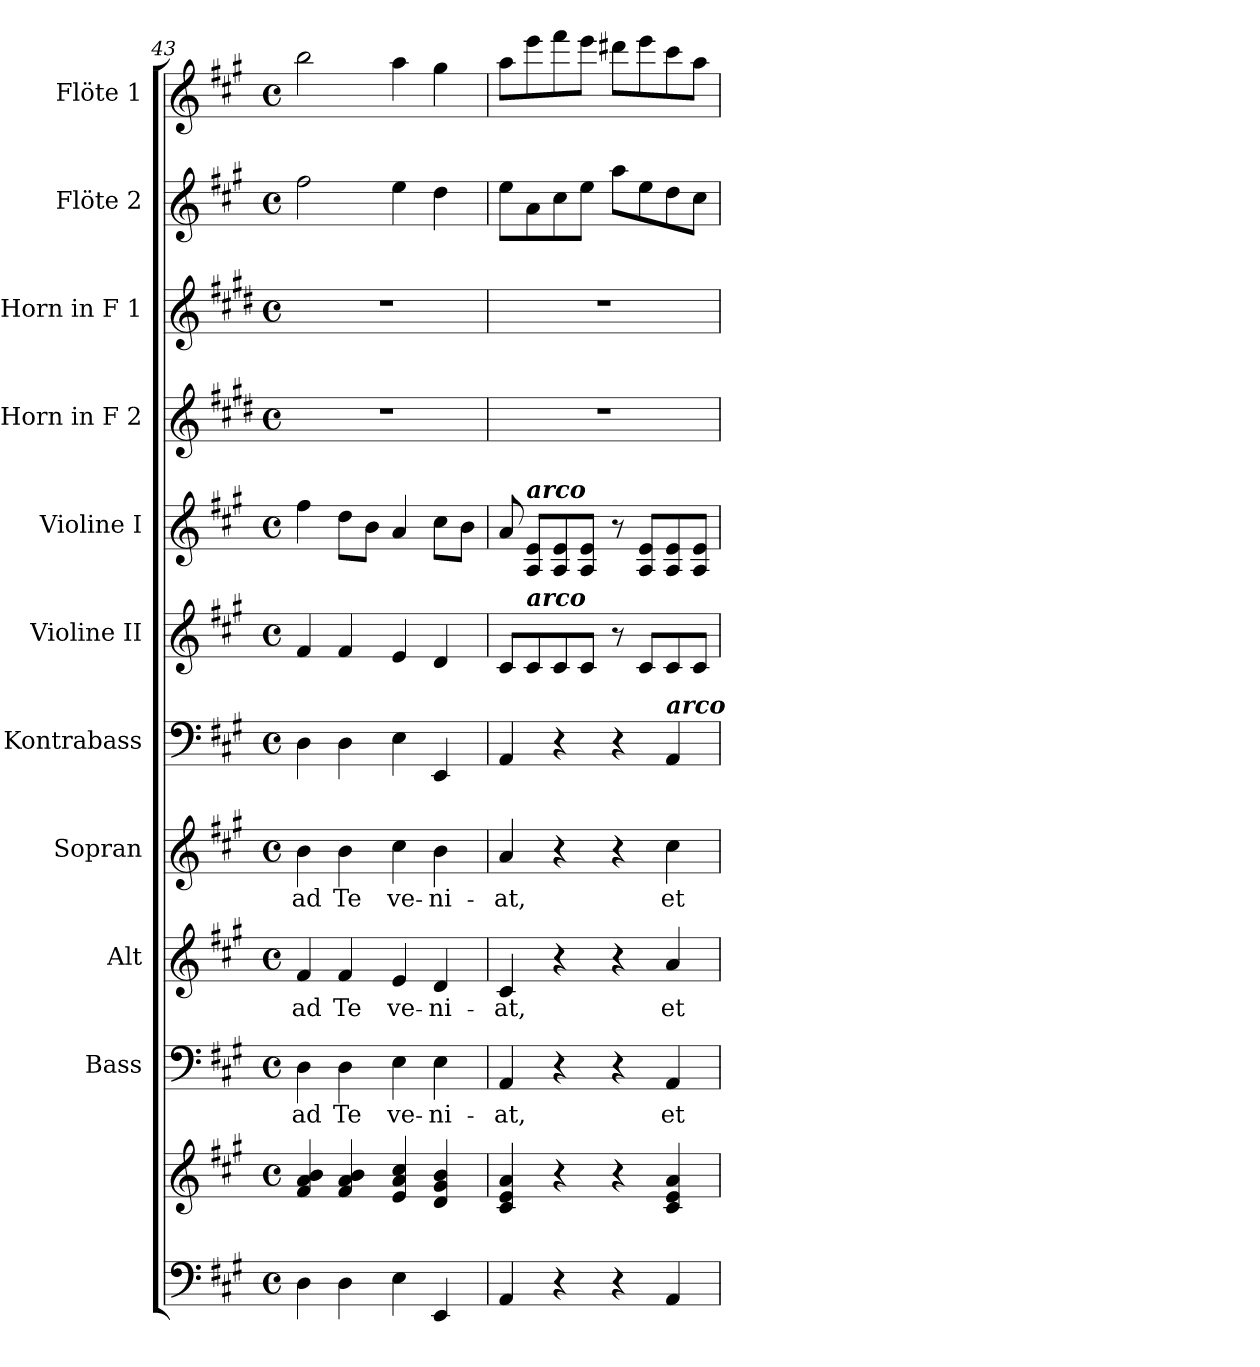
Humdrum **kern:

**kern	**kern	**kern	**text	**kern	**text	**kern	**text	**kern	**kern	**kern	**kern	**kern	**kern	**kern
*part11	*part11	*part10	*part10	*part9	*part9	*part8	*part8	*part7	*part6	*part5	*part4	*part3	*part2	*part1
*staff12	*staff11	*staff10	*staff10	*staff9	*staff9	*staff8	*staff8	*staff7	*staff6	*staff5	*staff4	*staff3	*staff2	*staff1
*	*	*I"Bass	*	*I"Alt	*	*I"Sopran	*	*I"Kontrabass	*I"Violine II	*I"Violine I	*I"Horn in F 2	*I"Horn in F 1	*I"Flöte 2	*I"Flöte 1
*	*	*I'B.	*	*I'A.	*	*I'S.	*	*I'Kb.	*I'Vl. II	*I'Vl. I	*	*	*I'Fl. 2	*I'Fl. 1
!!LO:PB:g=z
*clefF4	*clefG2	*clefF4	*	*clefG2	*	*clefG2	*	*clefF4	*clefG2	*clefG2	*clefG2	*clefG2	*clefG2	*clefG2
*	*	*	*	*	*	*	*	*ITrd7c12	*	*	*ITrd4c7	*ITrd4c7	*	*
*k[f#c#g#]	*k[f#c#g#]	*k[f#c#g#]	*	*k[f#c#g#]	*	*k[f#c#g#]	*	*k[f#c#g#]	*k[f#c#g#]	*k[f#c#g#]	*k[f#c#g#]	*k[f#c#g#]	*k[f#c#g#]	*k[f#c#g#]
*A:	*A:	*A:	*	*A:	*	*A:	*	*A:	*A:	*A:	*A:	*A:	*A:	*A:
*M4/4	*M4/4	*M4/4	*	*M4/4	*	*M4/4	*	*M4/4	*M4/4	*M4/4	*M4/4	*M4/4	*M4/4	*M4/4
*met(c)	*met(c)	*met(c)	*	*met(c)	*	*met(c)	*	*met(c)	*met(c)	*met(c)	*met(c)	*met(c)	*met(c)	*met(c)
=43	=43	=43	=43	=43	=43	=43	=43	=43	=43	=43	=43	=43	=43	=43
!	!	!	!LO:LY:b	!	!LO:LY:b	!	!LO:LY:b	!	!	!	!	!	!	!
4D\	4f#/ 4a/ 4b/	4D\	ad	4f#/	ad	4b\	ad	4DD\	4f#/	4ff#\	1r	1r	2ff#\	2bb\
!	!	!	!LO:LY:b	!	!LO:LY:b	!	!LO:LY:b	!	!	!	!	!	!	!
4D\	4f#/ 4a/ 4b/	4D\	Te	4f#/	Te	4b\	Te	4DD\	4f#/	8dd\L	.	.	.	.
.	.	.	.	.	.	.	.	.	.	8b\J	.	.	.	.
!	!	!	!LO:LY:b	!	!LO:LY:b	!	!LO:LY:b	!	!	!	!	!	!	!
4E\	4e/ 4a/ 4cc#/	4E\	ve-	4e/	ve-	4cc#\	ve-	4EE\	4e/	4a/	.	.	4ee\	4aa\
!	!	!	!LO:LY:b	!	!LO:LY:b	!	!LO:LY:b	!	!	!	!	!	!	!
4EE/	4d/ 4g#/ 4b/	4E\	-ni-	4d/	-ni-	4b\	-ni-	4EEE/	4d/	8cc#\L	.	.	4dd\	4gg#\
.	.	.	.	.	.	.	.	.	.	8b\J	.	.	.	.
=44	=44	=44	=44	=44	=44	=44	=44	=44	=44	=44	=44	=44	=44	=44
!	!	!	!LO:LY:b	!	!LO:LY:b	!	!LO:LY:b	!	!	!	!	!	!	!
4AA/	4c#/ 4e/ 4a/	4AA/	-at,	4c#/	-at,	4a/	-at,	4AAA/	8c#/L	8a/	1r	1r	8ee\L	8aa\L
!	!	!	!	!	!	!	!	!	!	!LO:TX:a:Bi:t=arco	!	!	!	!
!	!	!	!	!	!	!	!	!	!LO:TX:a:Bi:t=arco	!	!	!	!	!
.	.	.	.	.	.	.	.	.	8c#/	8A/ 8e/L	.	.	8a\	8eee\
4r	4r	4r	.	4r	.	4r	.	4r	8c#/	8A/ 8e/	.	.	8cc#\	8fff#\
.	.	.	.	.	.	.	.	.	8c#/J	8A/ 8e/J	.	.	8ee\J	8eee\J
4r	4r	4r	.	4r	.	4r	.	4r	8r	8r	.	.	8aa\L	8ddd#X\L
.	.	.	.	.	.	.	.	.	8c#/L	8A/ 8e/L	.	.	8ee\	8eee\
!	!	!	!	!	!	!	!	!LO:TX:a:Bi:t=arco	!	!	!	!	!	!
!	!	!	!LO:LY:b	!	!LO:LY:b	!	!LO:LY:b	!	!	!	!	!	!	!
4AA/	4c#/ 4e/ 4a/	4AA/	et	4a/	et	4cc#\	et	4AAA/	8c#/	8A/ 8e/	.	.	8dd\	8ccc#\
.	.	.	.	.	.	.	.	.	8c#/J	8A/ 8e/J	.	.	8cc#\J	8aa\J
=	=	=	=	=	=	=	=	=	=	=	=	=	=	=
*-	*-	*-	*-	*-	*-	*-	*-	*-	*-	*-	*-	*-	*-	*-
